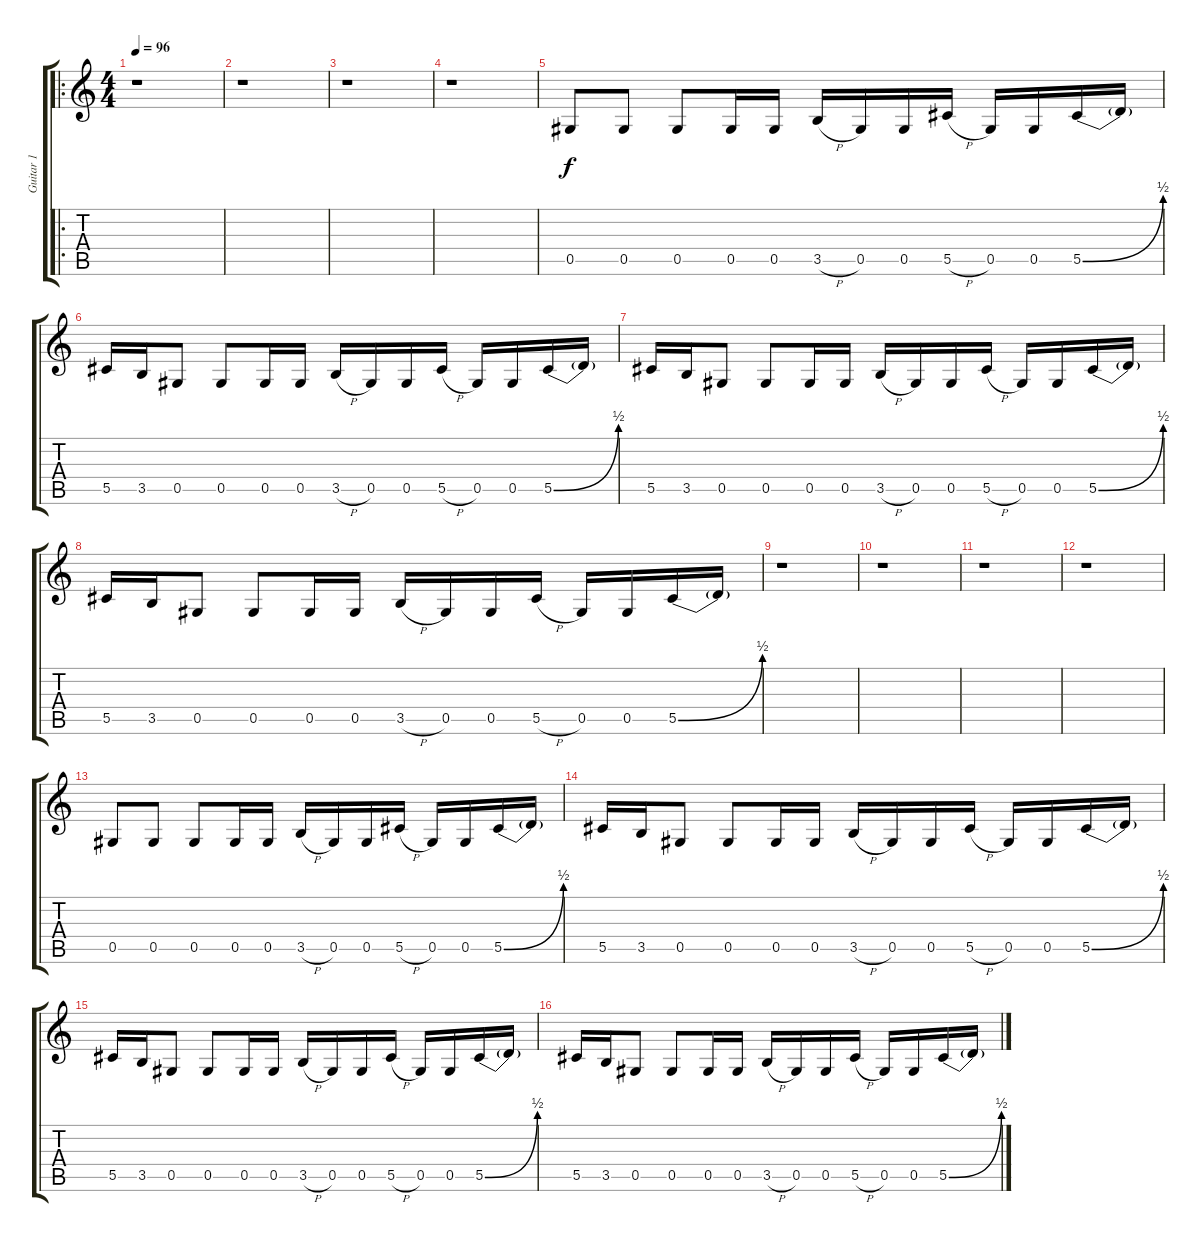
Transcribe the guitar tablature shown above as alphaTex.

\track ("Guitar 1" "Guitar 1") {instrument distortionguitar}
\staff {score tabs}
\tuning (Eb4 Bb3 Gb3 Db3 Ab2 Eb2) {hide}
\ro
\ts (4 4)
\tempo 96
\clef g2
\ks c
r.1{dy f instrument distortionguitar} |
r.1 |
r.1 |
r.1 |
0.5.8 0.5.8 0.5.8 0.5.16 0.5.16 3.5{h}.16 0.5.16 0.5.16 5.5{h}.16 0.5.16 0.5.16 5.5{be (bend 0 0 60 2)}.16 5.5{t}.16 |
5.5.16 3.5.16 0.5.8 0.5.8 0.5.16 0.5.16 3.5{h}.16 0.5.16 0.5.16 5.5{h}.16 0.5.16 0.5.16 5.5{be (bend 0 0 60 2)}.16 5.5{t}.16 |
5.5.16 3.5.16 0.5.8 0.5.8 0.5.16 0.5.16 3.5{h}.16 0.5.16 0.5.16 5.5{h}.16 0.5.16 0.5.16 5.5{be (bend 0 0 60 2)}.16 5.5{t}.16 |
5.5.16 3.5.16 0.5.8 0.5.8 0.5.16 0.5.16 3.5{h}.16 0.5.16 0.5.16 5.5{h}.16 0.5.16 0.5.16 5.5{be (bend 0 0 60 2)}.16 5.5{t}.16 |
r.1 |
r.1 |
r.1 |
r.1 |
0.5.8 0.5.8 0.5.8 0.5.16 0.5.16 3.5{h}.16 0.5.16 0.5.16 5.5{h}.16 0.5.16 0.5.16 5.5{be (bend 0 0 60 2)}.16 5.5{t}.16 |
5.5.16 3.5.16 0.5.8 0.5.8 0.5.16 0.5.16 3.5{h}.16 0.5.16 0.5.16 5.5{h}.16 0.5.16 0.5.16 5.5{be (bend 0 0 60 2)}.16 5.5{t}.16 |
5.5.16 3.5.16 0.5.8 0.5.8 0.5.16 0.5.16 3.5{h}.16 0.5.16 0.5.16 5.5{h}.16 0.5.16 0.5.16 5.5{be (bend 0 0 60 2)}.16 5.5{t}.16 |
5.5.16 3.5.16 0.5.8 0.5.8 0.5.16 0.5.16 3.5{h}.16 0.5.16 0.5.16 5.5{h}.16 0.5.16 0.5.16 5.5{be (bend 0 0 60 2)}.16 5.5{t}.16
